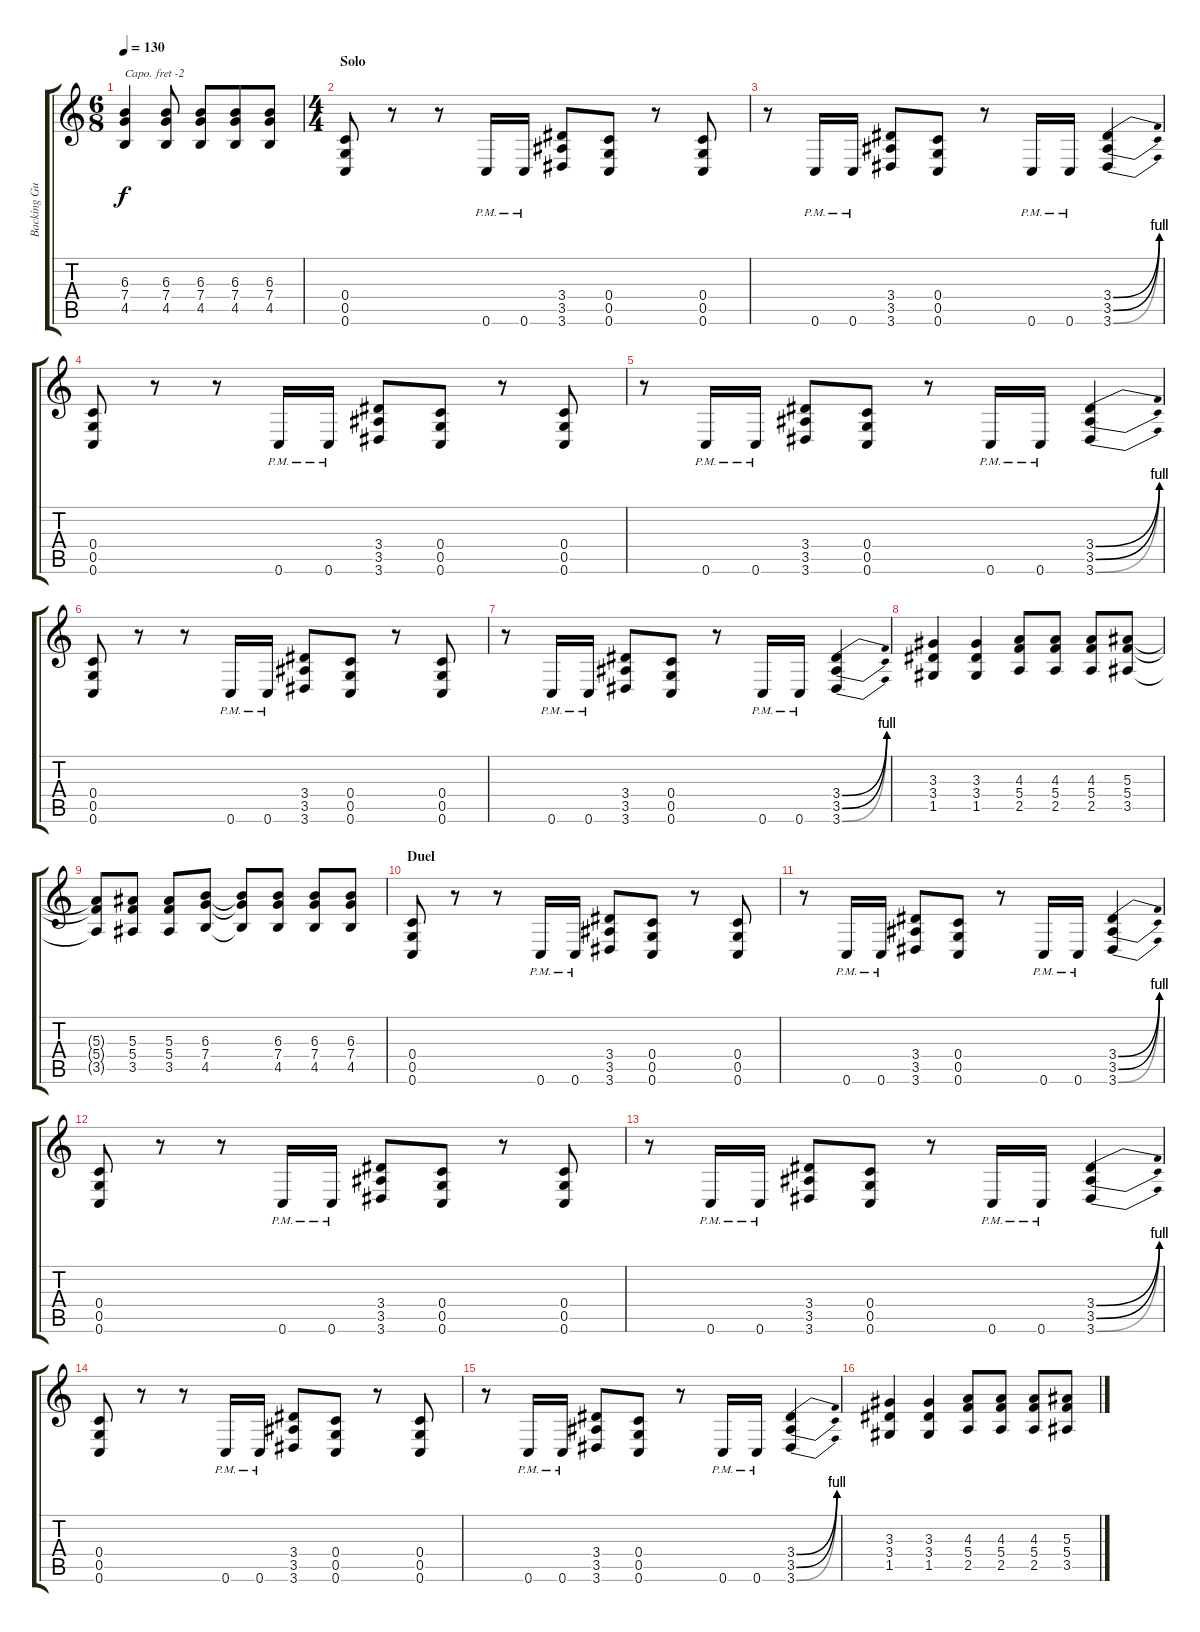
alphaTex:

\track ("Backing Guitar 1" "Backing Gu") {instrument distortionguitar}
\staff {score tabs}
\capo -2
\tuning (E4 B3 G3 D3 A2 D2) {hide}
\ts (6 8)
\tempo 130
\clef g2
\ks c
(6.3 7.4 4.5).4{dy f} (6.3 7.4 4.5).8 (6.3 7.4 4.5).8 (6.3 7.4 4.5).8 (6.3 7.4 4.5).8 |
\ts (4 4)
\section ("" "Solo")
(0.4 0.5 0.6).8 r.8 r.8 0.6{pm}.16 0.6{pm}.16 (3.4 3.5 3.6).8 (0.4 0.5 0.6).8 r.8 (0.4 0.5 0.6).8 |
r.8 0.6{pm}.16 0.6{pm}.16 (3.4 3.5 3.6).8 (0.4 0.5 0.6).8 r.8 0.6{pm}.16 0.6{pm}.16 (3.4{be (bend 0 0 60 4)} 3.5{be (bend 0 0 60 4)} 3.6{be (bend 0 0 60 4)}).4 |
(0.4 0.5 0.6).8 r.8 r.8 0.6{pm}.16 0.6{pm}.16 (3.4 3.5 3.6).8 (0.4 0.5 0.6).8 r.8 (0.4 0.5 0.6).8 |
r.8 0.6{pm}.16 0.6{pm}.16 (3.4 3.5 3.6).8 (0.4 0.5 0.6).8 r.8 0.6{pm}.16 0.6{pm}.16 (3.4{be (bend 0 0 60 4)} 3.5{be (bend 0 0 60 4)} 3.6{be (bend 0 0 60 4)}).4 |
(0.4 0.5 0.6).8 r.8 r.8 0.6{pm}.16 0.6{pm}.16 (3.4 3.5 3.6).8 (0.4 0.5 0.6).8 r.8 (0.4 0.5 0.6).8 |
r.8 0.6{pm}.16 0.6{pm}.16 (3.4 3.5 3.6).8 (0.4 0.5 0.6).8 r.8 0.6{pm}.16 0.6{pm}.16 (3.4{be (bend 0 0 60 4)} 3.5{be (bend 0 0 60 4)} 3.6{be (bend 0 0 60 4)}).4 |
(3.3 3.4 1.5).4 (3.3 3.4 1.5).4 (4.3 5.4 2.5).8 (4.3 5.4 2.5).8 (4.3 5.4 2.5).8 (5.3 5.4 3.5).8 |
(5.3{t} 5.4{t} 3.5{t}).8 (5.3 5.4 3.5).8 (5.3 5.4 3.5).8 (6.3 7.4 4.5).8 (6.3{t} 7.4{t} 4.5{t}).8 (6.3 7.4 4.5).8 (6.3 7.4 4.5).8 (6.3 7.4 4.5).8 |
\section ("" "Duel")
(0.4 0.5 0.6).8 r.8 r.8 0.6{pm}.16 0.6{pm}.16 (3.4 3.5 3.6).8 (0.4 0.5 0.6).8 r.8 (0.4 0.5 0.6).8 |
r.8 0.6{pm}.16 0.6{pm}.16 (3.4 3.5 3.6).8 (0.4 0.5 0.6).8 r.8 0.6{pm}.16 0.6{pm}.16 (3.4{be (bend 0 0 60 4)} 3.5{be (bend 0 0 60 4)} 3.6{be (bend 0 0 60 4)}).4 |
(0.4 0.5 0.6).8 r.8 r.8 0.6{pm}.16 0.6{pm}.16 (3.4 3.5 3.6).8 (0.4 0.5 0.6).8 r.8 (0.4 0.5 0.6).8 |
r.8 0.6{pm}.16 0.6{pm}.16 (3.4 3.5 3.6).8 (0.4 0.5 0.6).8 r.8 0.6{pm}.16 0.6{pm}.16 (3.4{be (bend 0 0 60 4)} 3.5{be (bend 0 0 60 4)} 3.6{be (bend 0 0 60 4)}).4 |
(0.4 0.5 0.6).8 r.8 r.8 0.6{pm}.16 0.6{pm}.16 (3.4 3.5 3.6).8 (0.4 0.5 0.6).8 r.8 (0.4 0.5 0.6).8 |
r.8 0.6{pm}.16 0.6{pm}.16 (3.4 3.5 3.6).8 (0.4 0.5 0.6).8 r.8 0.6{pm}.16 0.6{pm}.16 (3.4{be (bend 0 0 60 4)} 3.5{be (bend 0 0 60 4)} 3.6{be (bend 0 0 60 4)}).4 |
(3.3 3.4 1.5).4 (3.3 3.4 1.5).4 (4.3 5.4 2.5).8 (4.3 5.4 2.5).8 (4.3 5.4 2.5).8 (5.3 5.4 3.5).8
